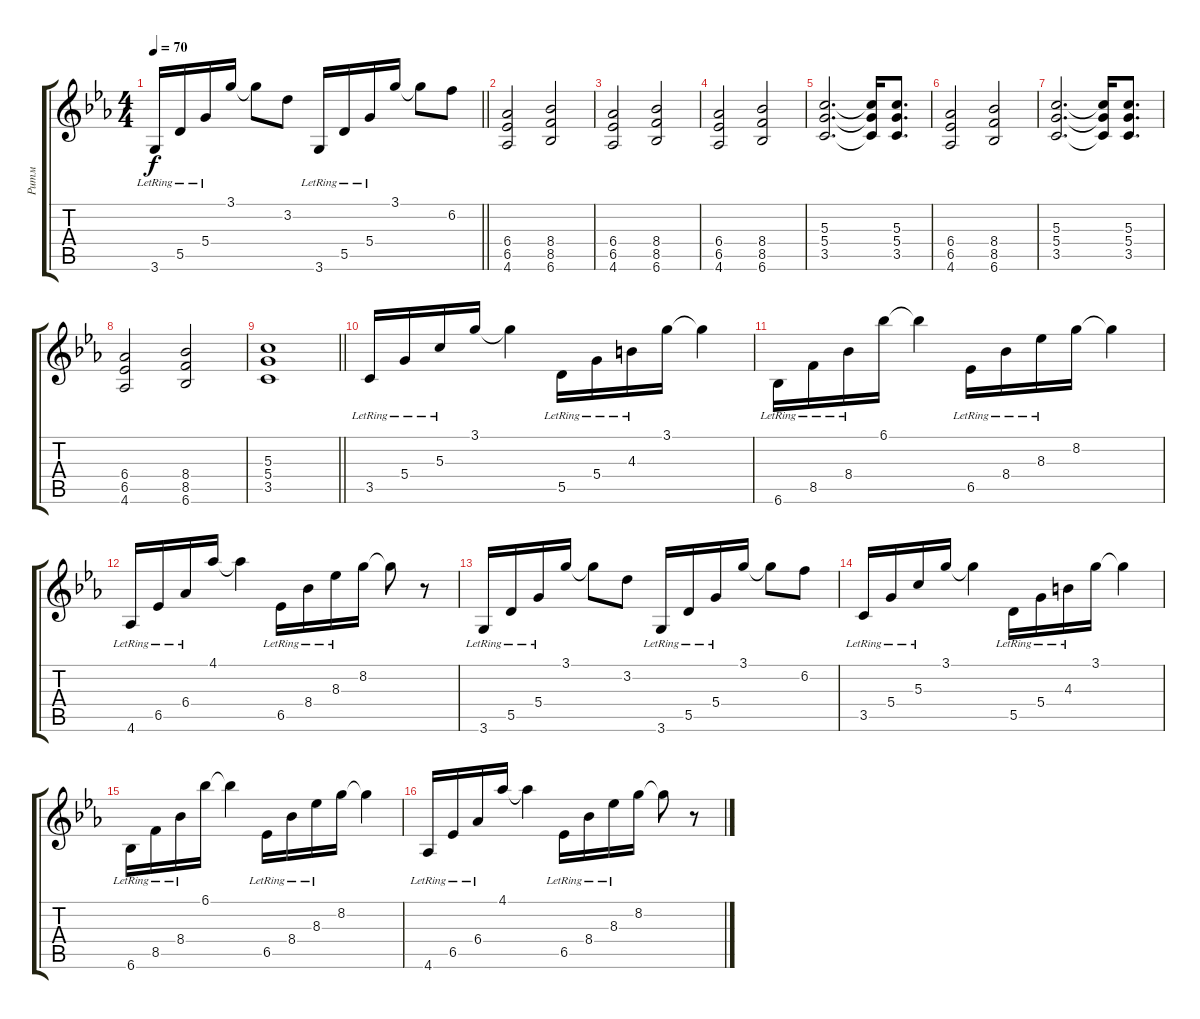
\track ("Ритм" "Ритм") {instrument distortionguitar}
\staff {score tabs}
\tuning (E4 B3 G3 D3 A2 E2) {hide}
\ts (4 4)
\tempo 70
\clef g2
\barLineRight lightlight
\ks eb
3.6{lr}.16{dy f} 5.5{lr}.16 5.4{lr}.16 3.1.16 3.1{t}.8 3.2.8 3.6{lr}.16 5.5{lr}.16 5.4{lr}.16 3.1.16 3.1{t}.8 6.2.8 |
(6.4 6.5 4.6).2{instrument distortionguitar} (8.4 8.5 6.6).2 |
(6.4 6.5 4.6).2 (8.4 8.5 6.6).2 |
(6.4 6.5 4.6).2 (8.4 8.5 6.6).2 |
(5.3 5.4 3.5).2{d} (5.3{t} 5.4{t} 3.5{t}).16 (5.3 5.4 3.5).8{d} |
(6.4 6.5 4.6).2 (8.4 8.5 6.6).2 |
(5.3 5.4 3.5).2{d} (5.3{t} 5.4{t} 3.5{t}).16 (5.3 5.4 3.5).8{d} |
(6.4 6.5 4.6).2 (8.4 8.5 6.6).2 |
\barLineRight lightlight
(5.3 5.4 3.5).1 |
3.5{lr}.16{instrument electricguitarclean} 5.4{lr}.16 5.3{lr}.16 3.1.16 3.1{t}.4 5.5{lr}.16 5.4{lr}.16 4.3{lr}.16 3.1.16 3.1{t}.4 |
6.6{lr}.16 8.5{lr}.16 8.4{lr}.16 6.1.16 6.1{t}.4 6.5{lr}.16 8.4{lr}.16 8.3{lr}.16 8.2.16 8.2{t}.4 |
4.6{lr}.16 6.5{lr}.16 6.4{lr}.16 4.1.16 4.1{t}.4 6.5{lr}.16 8.4{lr}.16 8.3{lr}.16 8.2.16 8.2{t}.8 r.8 |
3.6{lr}.16 5.5{lr}.16 5.4{lr}.16 3.1.16 3.1{t}.8 3.2.8 3.6{lr}.16 5.5{lr}.16 5.4{lr}.16 3.1.16 3.1{t}.8 6.2.8 |
3.5{lr}.16 5.4{lr}.16 5.3{lr}.16 3.1.16 3.1{t}.4 5.5{lr}.16 5.4{lr}.16 4.3{lr}.16 3.1.16 3.1{t}.4 |
6.6{lr}.16 8.5{lr}.16 8.4{lr}.16 6.1.16 6.1{t}.4 6.5{lr}.16 8.4{lr}.16 8.3{lr}.16 8.2.16 8.2{t}.4 |
4.6{lr}.16 6.5{lr}.16 6.4{lr}.16 4.1.16 4.1{t}.4 6.5{lr}.16 8.4{lr}.16 8.3{lr}.16 8.2.16 8.2{t}.8 r.8
